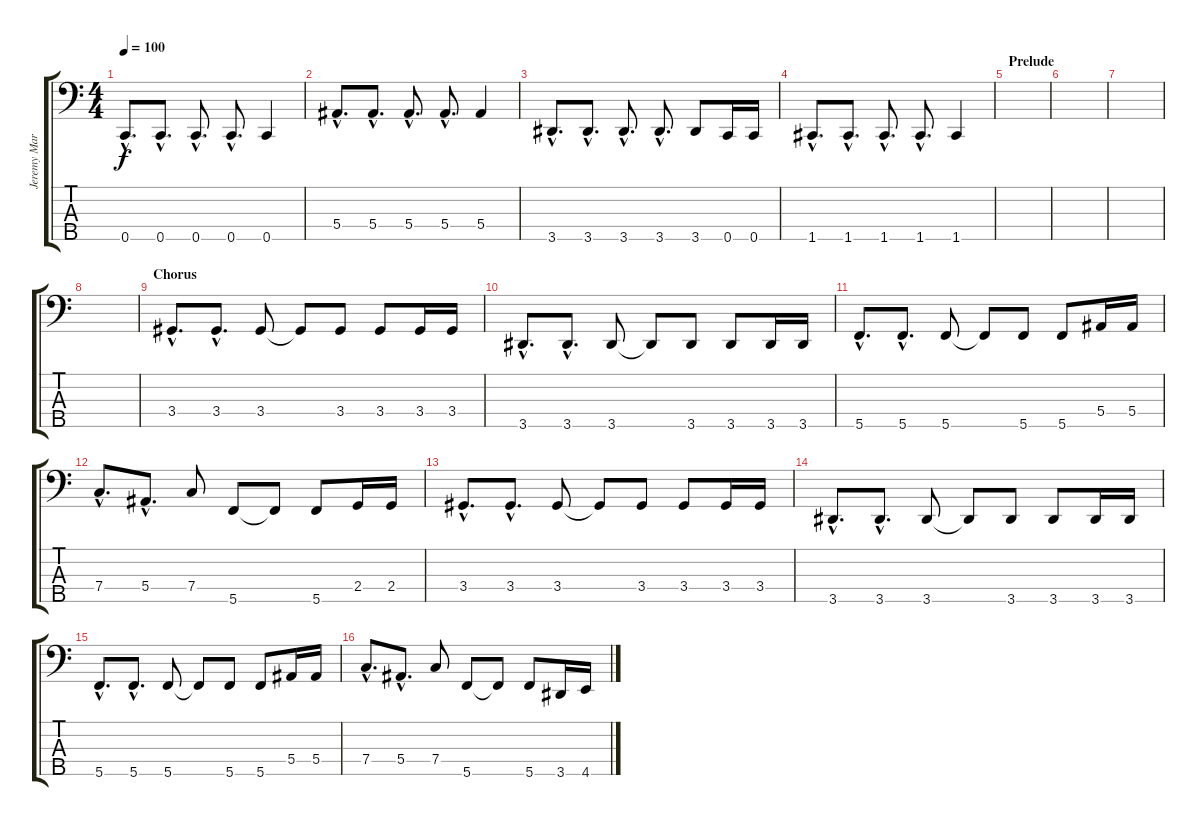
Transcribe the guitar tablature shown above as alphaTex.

\track ("Jeremy Marshall (Volume Effect)" "Jeremy Mar") {instrument electricbasspick}
\staff {score tabs}
\tuning (Ab2 Eb2 Bb1 F1 C1) {hide}
\ts (4 4)
\tempo 100
\clef f4
\ks c
0.5{hac}.8{d dy f} 0.5{hac}.8{d} 0.5{hac}.8{d} 0.5{hac}.8{d} 0.5.4 |
5.4{hac}.8{d} 5.4{hac}.8{d} 5.4{hac}.8{d} 5.4{hac}.8{d} 5.4.4 |
3.5{hac}.8{d} 3.5{hac}.8{d} 3.5{hac}.8{d} 3.5{hac}.8{d} 3.5.8 0.5.16 0.5.16 |
1.5{hac}.8{d} 1.5{hac}.8{d} 1.5{hac}.8{d} 1.5{hac}.8{d} 1.5.4 |
\section ("" "Prelude")
|
|
|
|
\section ("" "Chorus")
3.4{hac}.8{d} 3.4{hac}.8{d} 3.4.8 3.4{t}.8 3.4.8 3.4.8 3.4.16 3.4.16 |
3.5{hac}.8{d} 3.5{hac}.8{d} 3.5.8 3.5{t}.8 3.5.8 3.5.8 3.5.16 3.5.16 |
5.5{hac}.8{d} 5.5{hac}.8{d} 5.5.8 5.5{t}.8 5.5.8 5.5.8 5.4.16 5.4.16 |
7.4{hac}.8{d} 5.4{hac}.8{d} 7.4.8 5.5.8 5.5{t}.8 5.5.8 2.4.16 2.4.16 |
3.4{hac}.8{d} 3.4{hac}.8{d} 3.4.8 3.4{t}.8 3.4.8 3.4.8 3.4.16 3.4.16 |
3.5{hac}.8{d} 3.5{hac}.8{d} 3.5.8 3.5{t}.8 3.5.8 3.5.8 3.5.16 3.5.16 |
5.5{hac}.8{d} 5.5{hac}.8{d} 5.5.8 5.5{t}.8 5.5.8 5.5.8 5.4.16 5.4.16 |
7.4{hac}.8{d} 5.4{hac}.8{d} 7.4.8 5.5.8 5.5{t}.8 5.5.8 3.5.16 4.5.16
